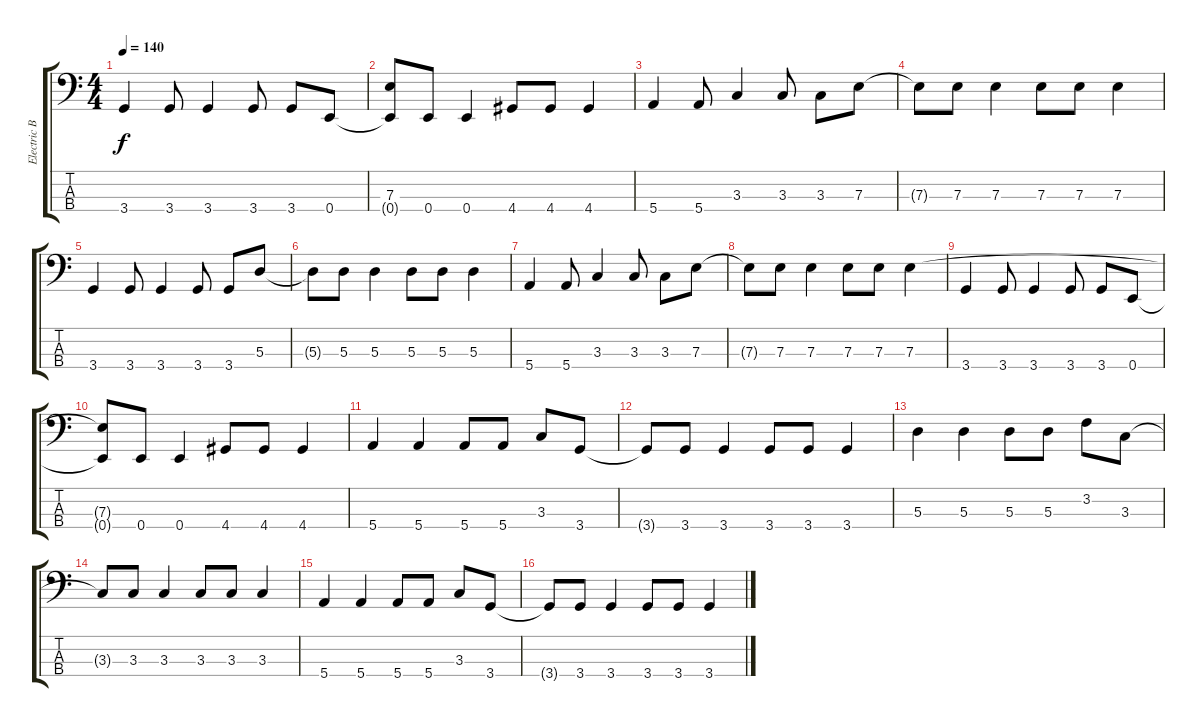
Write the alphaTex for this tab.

\track ("Electric Bass (Greg K)" "Electric B") {instrument acousticguitarnylon}
\staff {score tabs}
\tuning (G2 D2 A1 E1) {hide}
\ts (4 4)
\tempo 140
\clef f4
\ks c
3.4.4{dy f} 3.4.8 3.4.4 3.4.8 3.4.8 0.4.8 |
(7.3{t} 0.4{t}).8 0.4.8 0.4.4 4.4.8 4.4.8 4.4.4 |
5.4.4 5.4.8 3.3.4 3.3.8 3.3.8 7.3.8 |
7.3{t}.8 7.3.8 7.3.4 7.3.8 7.3.8 7.3.4 |
3.4.4 3.4.8 3.4.4 3.4.8 3.4.8 5.3.8 |
5.3{t}.8 5.3.8 5.3.4 5.3.8 5.3.8 5.3.4 |
5.4.4 5.4.8 3.3.4 3.3.8 3.3.8 7.3.8 |
7.3{t}.8 7.3.8 7.3.4 7.3.8 7.3.8 7.3.4 |
3.4.4 3.4.8 3.4.4 3.4.8 3.4.8 0.4.8 |
(7.3{t} 0.4{t}).8 0.4.8 0.4.4 4.4.8 4.4.8 4.4.4 |
5.4.4 5.4.4 5.4.8 5.4.8 3.3.8 3.4.8 |
3.4{t}.8 3.4.8 3.4.4 3.4.8 3.4.8 3.4.4 |
5.3.4 5.3.4 5.3.8 5.3.8 3.2.8 3.3.8 |
3.3{t}.8 3.3.8 3.3.4 3.3.8 3.3.8 3.3.4 |
5.4.4 5.4.4 5.4.8 5.4.8 3.3.8 3.4.8 |
3.4{t}.8 3.4.8 3.4.4 3.4.8 3.4.8 3.4.4
